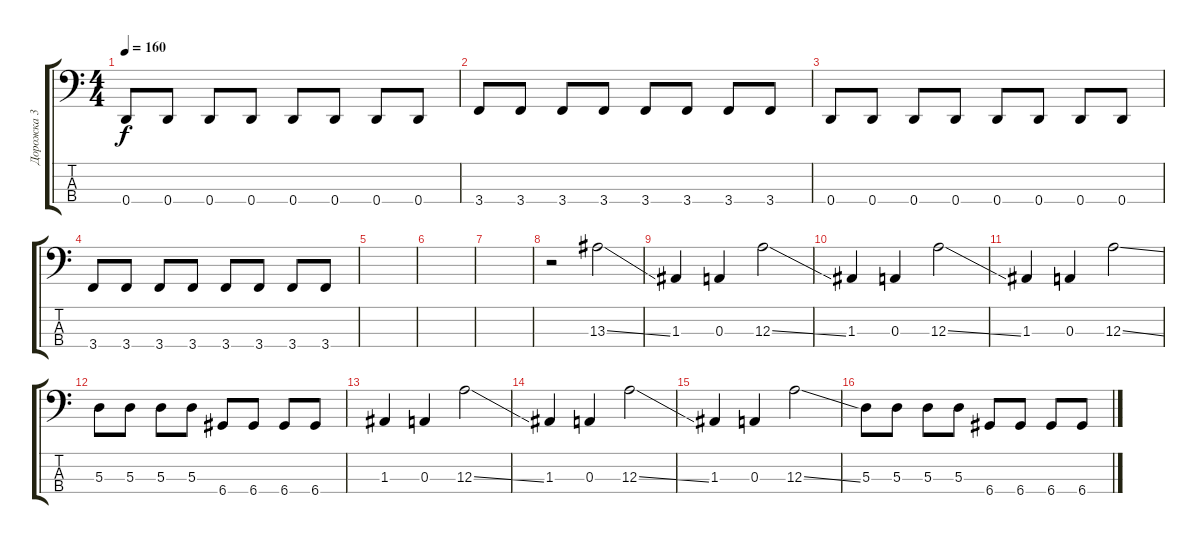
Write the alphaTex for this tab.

\track ("Дорожка 3" "Дорожка 3") {instrument electricbassfinger}
\staff {score tabs}
\tuning (G2 D2 A1 D1) {hide}
\ts (4 4)
\tempo 160
\clef f4
\ks c
0.4.8{dy f} 0.4.8 0.4.8 0.4.8 0.4.8 0.4.8 0.4.8 0.4.8 |
3.4.8 3.4.8 3.4.8 3.4.8 3.4.8 3.4.8 3.4.8 3.4.8 |
0.4.8 0.4.8 0.4.8 0.4.8 0.4.8 0.4.8 0.4.8 0.4.8 |
3.4.8 3.4.8 3.4.8 3.4.8 3.4.8 3.4.8 3.4.8 3.4.8 |
|
|
|
r.2 13.3{ss}.2 |
1.3.4 0.3.4 12.3{ss}.2 |
1.3.4 0.3.4 12.3{ss}.2 |
1.3.4 0.3.4 12.3{ss}.2 |
5.3.8 5.3.8 5.3.8 5.3.8 6.4.8 6.4.8 6.4.8 6.4.8 |
1.3.4 0.3.4 12.3{ss}.2 |
1.3.4 0.3.4 12.3{ss}.2 |
1.3.4 0.3.4 12.3{ss}.2 |
5.3.8 5.3.8 5.3.8 5.3.8 6.4.8 6.4.8 6.4.8 6.4.8
